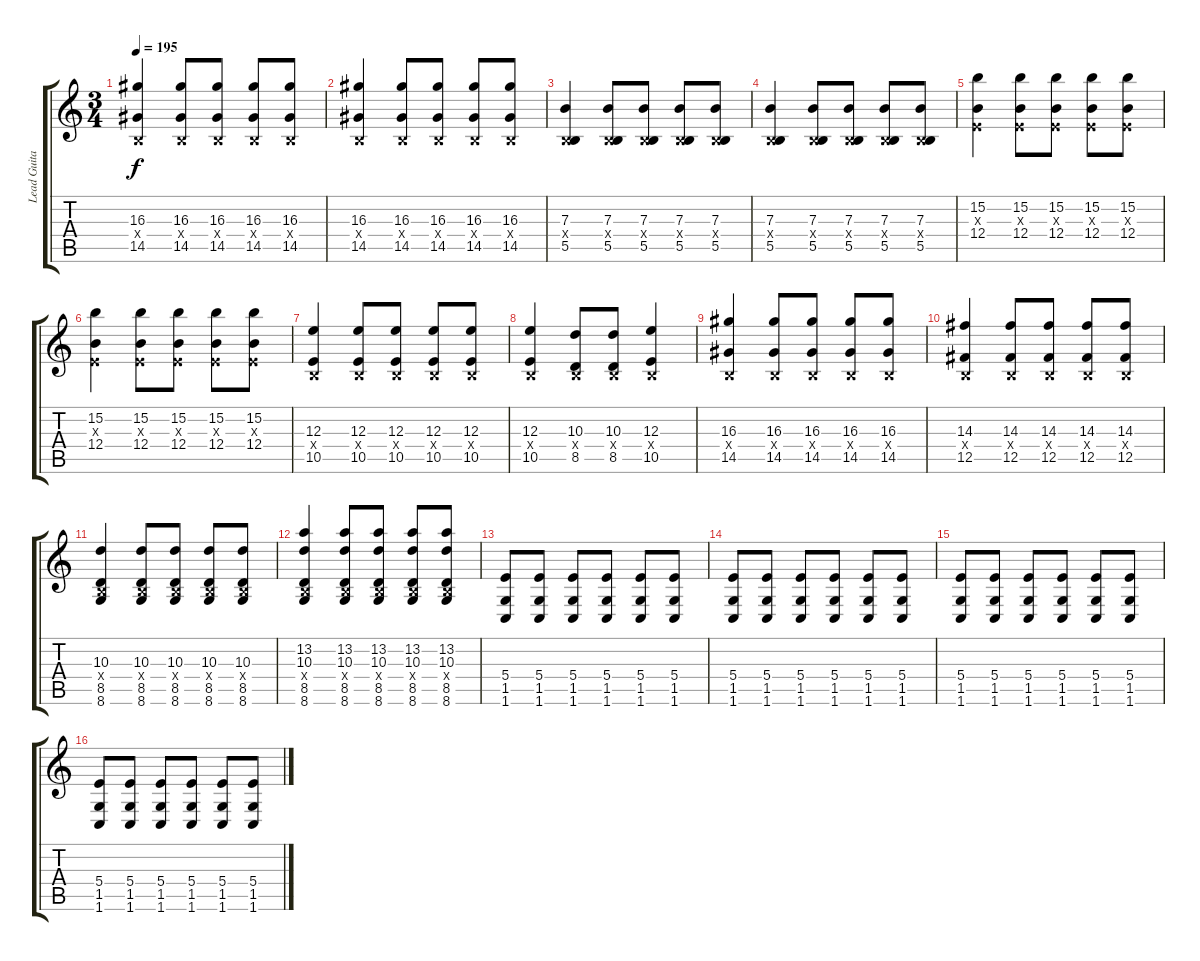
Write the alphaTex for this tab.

\track ("Lead Guitar" "Lead Guita") {instrument overdrivenguitar}
\staff {score tabs}
\tuning (Db4 Ab3 E3 B2 Gb2 B1) {hide}
\ts (3 4)
\tempo 195
\clef g2
\ks c
(16.3 0.4{x} 14.5).4{dy f} (16.3 0.4{x} 14.5).8 (16.3 0.4{x} 14.5).8 (16.3 0.4{x} 14.5).8 (16.3 0.4{x} 14.5).8 |
(16.3 0.4{x} 14.5).4 (16.3 0.4{x} 14.5).8 (16.3 0.4{x} 14.5).8 (16.3 0.4{x} 14.5).8 (16.3 0.4{x} 14.5).8 |
(7.3 0.4{x} 5.5).4 (7.3 0.4{x} 5.5).8 (7.3 0.4{x} 5.5).8 (7.3 0.4{x} 5.5).8 (7.3 0.4{x} 5.5).8 |
(7.3 0.4{x} 5.5).4 (7.3 0.4{x} 5.5).8 (7.3 0.4{x} 5.5).8 (7.3 0.4{x} 5.5).8 (7.3 0.4{x} 5.5).8 |
(15.2 0.3{x} 12.4).4 (15.2 0.3{x} 12.4).8 (15.2 0.3{x} 12.4).8 (15.2 0.3{x} 12.4).8 (15.2 0.3{x} 12.4).8 |
(15.2 0.3{x} 12.4).4 (15.2 0.3{x} 12.4).8 (15.2 0.3{x} 12.4).8 (15.2 0.3{x} 12.4).8 (15.2 0.3{x} 12.4).8 |
(12.3 0.4{x} 10.5).4 (12.3 0.4{x} 10.5).8 (12.3 0.4{x} 10.5).8 (12.3 0.4{x} 10.5).8 (12.3 0.4{x} 10.5).8 |
(12.3 0.4{x} 10.5).4 (10.3 0.4{x} 8.5).8 (10.3 0.4{x} 8.5).8 (12.3 0.4{x} 10.5).4 |
(16.3 0.4{x} 14.5).4 (16.3 0.4{x} 14.5).8 (16.3 0.4{x} 14.5).8 (16.3 0.4{x} 14.5).8 (16.3 0.4{x} 14.5).8 |
(14.3 0.4{x} 12.5).4 (14.3 0.4{x} 12.5).8 (14.3 0.4{x} 12.5).8 (14.3 0.4{x} 12.5).8 (14.3 0.4{x} 12.5).8 |
(10.3 0.4{x} 8.5 8.6).4 (10.3 0.4{x} 8.5 8.6).8 (10.3 0.4{x} 8.5 8.6).8 (10.3 0.4{x} 8.5 8.6).8 (10.3 0.4{x} 8.5 8.6).8 |
(13.2 10.3 0.4{x} 8.5 8.6).4 (13.2 10.3 0.4{x} 8.5 8.6).8 (13.2 10.3 0.4{x} 8.5 8.6).8 (13.2 10.3 0.4{x} 8.5 8.6).8 (13.2 10.3 0.4{x} 8.5 8.6).8 |
(5.4 1.5 1.6).8 (5.4 1.5 1.6).8 (5.4 1.5 1.6).8 (5.4 1.5 1.6).8 (5.4 1.5 1.6).8 (5.4 1.5 1.6).8 |
(5.4 1.5 1.6).8 (5.4 1.5 1.6).8 (5.4 1.5 1.6).8 (5.4 1.5 1.6).8 (5.4 1.5 1.6).8 (5.4 1.5 1.6).8 |
(5.4 1.5 1.6).8 (5.4 1.5 1.6).8 (5.4 1.5 1.6).8 (5.4 1.5 1.6).8 (5.4 1.5 1.6).8 (5.4 1.5 1.6).8 |
(5.4 1.5 1.6).8 (5.4 1.5 1.6).8 (5.4 1.5 1.6).8 (5.4 1.5 1.6).8 (5.4 1.5 1.6).8 (5.4 1.5 1.6).8
